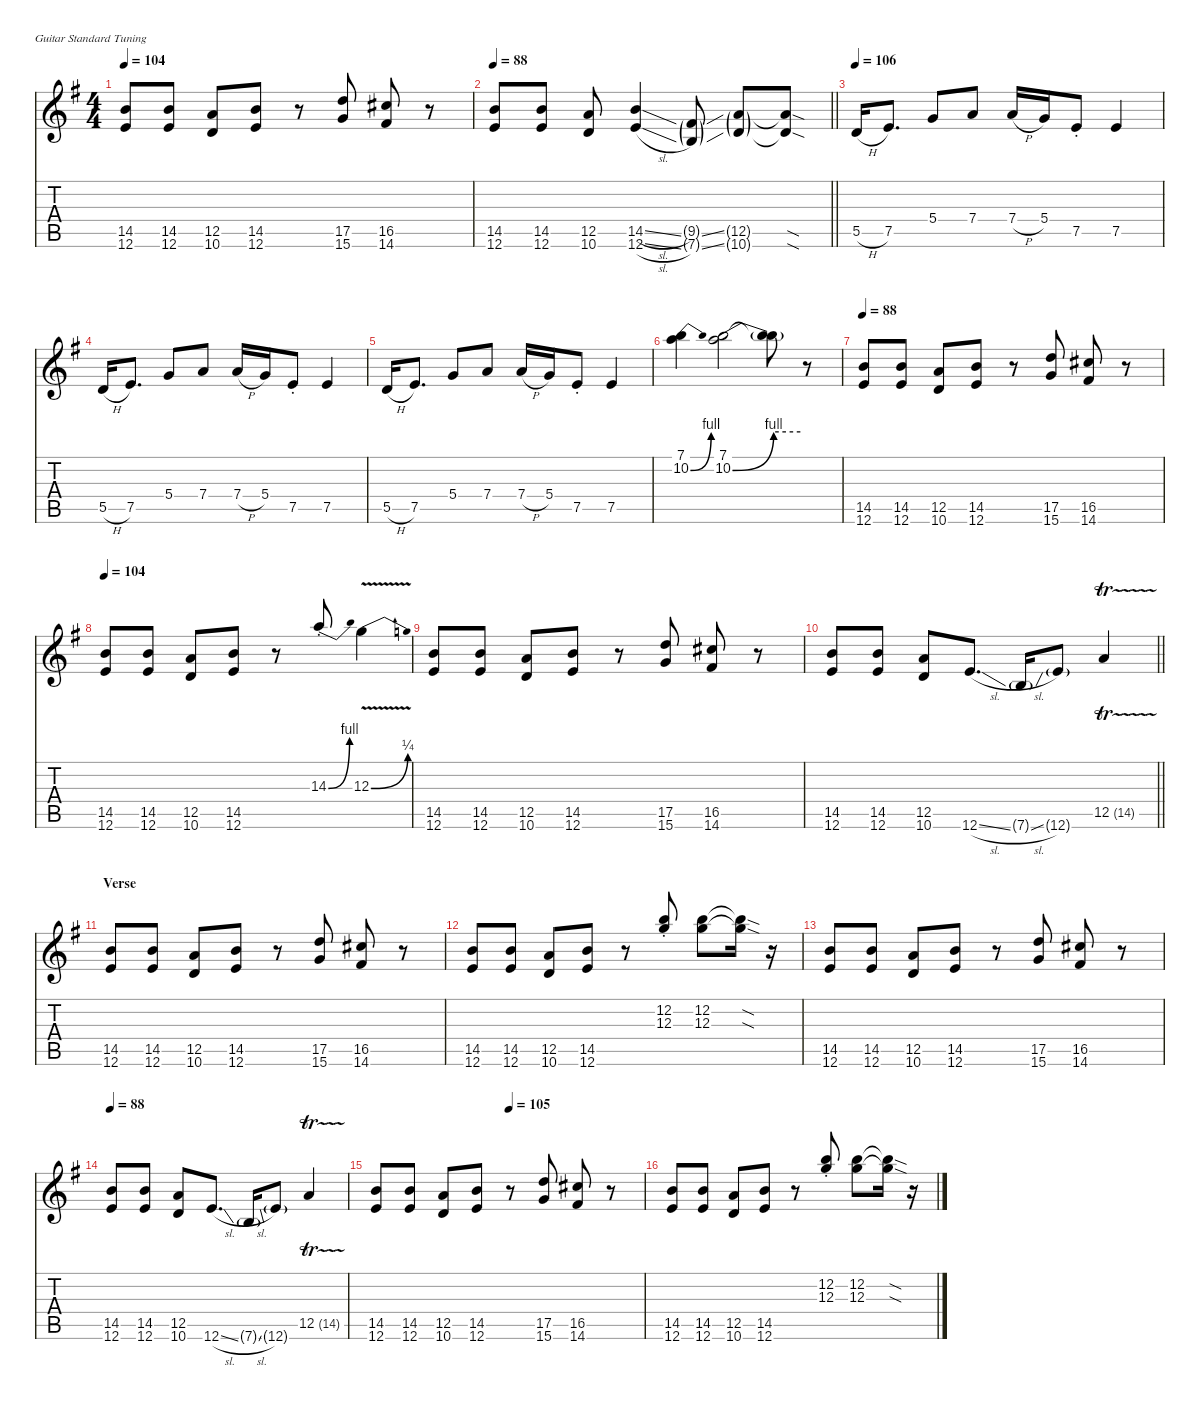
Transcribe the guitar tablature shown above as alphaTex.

\defaultSystemsLayout 4
\hideDynamics
\bracketExtendMode nobrackets
\singleTrackTrackNamePolicy hidden
\multiTrackTrackNamePolicy hidden
\firstSystemTrackNameMode fullname
\firstSystemTrackNameOrientation horizontal
\otherSystemsTrackNameOrientation horizontal
\track ("Tony Left channel" "dist.guit.") {mute instrument distortionguitar}
\staff {score tabs}
\tuning (E4 B3 G3 D3 A2 E2)
\ts (4 4)
\tempo 104
\clef g2
\ks eminor
(14.5{acc forcenatural} 12.6{acc forcenatural}).8{dy f beam Up} (14.5{acc forcenatural} 12.6{acc forcenatural}).8{beam Up} (12.5{acc forcenatural} 10.6{acc forcenatural}).8{beam Up} (14.5{acc forcenatural} 12.6{acc forcenatural}).8{beam Up} r.8{beam Up} (17.5{acc forcenatural} 15.6{acc forcenatural}).8{beam Up} (16.5{acc #} 14.6{acc #}).8{beam Up} r.8{beam Up} |
\tempo 88
\barLineRight lightlight
(14.5{acc forcenatural} 12.6{acc forcenatural}).8{beam Up} (14.5{acc forcenatural} 12.6{acc forcenatural}).8{beam Up} (12.5{acc forcenatural} 10.6{acc forcenatural}).8{beam Up} (14.5{sl acc forcenatural} 12.6{sl acc forcenatural}).4{beam Up} (9.5{ss g acc #} 7.6{ss g acc forcenatural}).8{dy mf beam Up} (12.5{g acc forcenatural} 10.6{g acc forcenatural}).8{beam Up} (12.5{sod t acc forcenatural} 10.6{sod t acc forcenatural}).8{dy f beam Up} |
\section ("" "")
\tempo 106
5.5{h acc forcenatural}.16{beam Up} 7.5{acc forcenatural}.8{d beam Up} 5.4{acc forcenatural}.8{beam Up} 7.4{acc forcenatural}.8{beam Up} 7.4{h acc forcenatural}.16{beam Up} 5.4{acc forcenatural}.16{beam Up} 7.5{st acc forcenatural}.8{beam Up} 7.5{acc forcenatural}.4{beam Up} |
5.5{h acc forcenatural}.16{beam Up} 7.5{acc forcenatural}.8{d beam Up} 5.4{acc forcenatural}.8{beam Up} 7.4{acc forcenatural}.8{beam Up} 7.4{h acc forcenatural}.16{beam Up} 5.4{acc forcenatural}.16{beam Up} 7.5{st acc forcenatural}.8{beam Up} 7.5{acc forcenatural}.4{beam Up} |
5.5{h acc forcenatural}.16{beam Up} 7.5{acc forcenatural}.8{d beam Up} 5.4{acc forcenatural}.8{beam Up} 7.4{acc forcenatural}.8{beam Up} 7.4{h acc forcenatural}.16{beam Up} 5.4{acc forcenatural}.16{beam Up} 7.5{st acc forcenatural}.8{beam Up} 7.5{acc forcenatural}.4{beam Up} |
(7.1{acc forcenatural} 10.2{be (bend 0 0 17.0000004 4) acc forcenatural}).4{beam Down} (7.1{acc forcenatural} 10.2{be (bend 0 0 60 4) acc forcenatural}).2{beam Down} (7.1{t acc forcenatural} 10.2{be (hold 0 4 60 4) t}).8{beam Down} r.8{beam Down} |
\tempo 88
(14.5{acc forcenatural} 12.6{acc forcenatural}).8{beam Up} (14.5{acc forcenatural} 12.6{acc forcenatural}).8{beam Up} (12.5{acc forcenatural} 10.6{acc forcenatural}).8{beam Up} (14.5{acc forcenatural} 12.6{acc forcenatural}).8{beam Up} r.8{beam Up} (17.5{acc forcenatural} 15.6{acc forcenatural}).8{beam Up} (16.5{acc #} 14.6{acc #}).8{beam Up} r.8{beam Up} |
\tempo 104
(14.5{acc forcenatural} 12.6{acc forcenatural}).8{beam Up} (14.5{acc forcenatural} 12.6{acc forcenatural}).8{beam Up} (12.5{acc forcenatural} 10.6{acc forcenatural}).8{beam Up} (14.5{acc forcenatural} 12.6{acc forcenatural}).8{beam Up} r.8{beam Up} 14.3{be (bend 0 0 15 4) st acc forcenatural}.8{beam Down} 12.3{be (bend 0 0 60 1) v acc forcenatural}.4{beam Down} |
(14.5{acc forcenatural} 12.6{acc forcenatural}).8{beam Up} (14.5{acc forcenatural} 12.6{acc forcenatural}).8{beam Up} (12.5{acc forcenatural} 10.6{acc forcenatural}).8{beam Up} (14.5{acc forcenatural} 12.6{acc forcenatural}).8{beam Up} r.8{beam Up} (17.5{acc forcenatural} 15.6{acc forcenatural}).8{beam Up} (16.5{acc #} 14.6{acc #}).8{beam Up} r.8{beam Up} |
\barLineRight lightlight
(14.5{acc forcenatural} 12.6{acc forcenatural}).8{beam Up} (14.5{acc forcenatural} 12.6{acc forcenatural}).8{beam Up} (12.5{acc forcenatural} 10.6{acc forcenatural}).8{beam Up} 12.6{sl acc forcenatural}.8{d beam Up} 7.6{sl g acc forcenatural}.16{dy mf beam Up} 12.6{g acc forcenatural}.8{beam Up} 12.5{tr (14 16) acc forcenatural}.4{dy f beam Up} |
\section ("" "Verse")
(14.5{acc forcenatural} 12.6{acc forcenatural}).8{beam Up} (14.5{acc forcenatural} 12.6{acc forcenatural}).8{beam Up} (12.5{acc forcenatural} 10.6{acc forcenatural}).8{beam Up} (14.5{acc forcenatural} 12.6{acc forcenatural}).8{beam Up} r.8{beam Up} (17.5{acc forcenatural} 15.6{acc forcenatural}).8{beam Up} (16.5{acc #} 14.6{acc #}).8{beam Up} r.8{beam Up} |
(14.5{acc forcenatural} 12.6{acc forcenatural}).8{beam Up} (14.5{acc forcenatural} 12.6{acc forcenatural}).8{beam Up} (12.5{acc forcenatural} 10.6{acc forcenatural}).8{beam Up} (14.5{acc forcenatural} 12.6{acc forcenatural}).8{beam Up} r.8{beam Up} (12.2{st acc forcenatural} 12.3{st acc forcenatural}).8{beam Down} (12.2{acc forcenatural} 12.3{acc forcenatural}).8{beam Down} (12.2{sod t acc forcenatural} 12.3{sod t acc forcenatural}).16{beam Down} r.16{beam Down} |
(14.5{acc forcenatural} 12.6{acc forcenatural}).8{beam Up} (14.5{acc forcenatural} 12.6{acc forcenatural}).8{beam Up} (12.5{acc forcenatural} 10.6{acc forcenatural}).8{beam Up} (14.5{acc forcenatural} 12.6{acc forcenatural}).8{beam Up} r.8{beam Up} (17.5{acc forcenatural} 15.6{acc forcenatural}).8{beam Up} (16.5{acc #} 14.6{acc #}).8{beam Up} r.8{beam Up} |
\tempo 88
(14.5{acc forcenatural} 12.6{acc forcenatural}).8{beam Up} (14.5{acc forcenatural} 12.6{acc forcenatural}).8{beam Up} (12.5{acc forcenatural} 10.6{acc forcenatural}).8{beam Up} 12.6{sl acc forcenatural}.8{d beam Up} 7.6{sl g acc forcenatural}.16{dy mf beam Up} 12.6{g acc forcenatural}.8{beam Up} 12.5{tr (14 16) acc forcenatural}.4{dy f beam Up} |
\tempo (105 0.5)
(14.5{acc forcenatural} 12.6{acc forcenatural}).8{beam Up} (14.5{acc forcenatural} 12.6{acc forcenatural}).8{beam Up} (12.5{acc forcenatural} 10.6{acc forcenatural}).8{beam Up} (14.5{acc forcenatural} 12.6{acc forcenatural}).8{beam Up} r.8{beam Up} (17.5{acc forcenatural} 15.6{acc forcenatural}).8{beam Up} (16.5{acc #} 14.6{acc #}).8{beam Up} r.8{beam Up} |
(14.5{acc forcenatural} 12.6{acc forcenatural}).8{beam Up} (14.5{acc forcenatural} 12.6{acc forcenatural}).8{beam Up} (12.5{acc forcenatural} 10.6{acc forcenatural}).8{beam Up} (14.5{acc forcenatural} 12.6{acc forcenatural}).8{beam Up} r.8{beam Up} (12.2{st acc forcenatural} 12.3{st acc forcenatural}).8{beam Down} (12.2{acc forcenatural} 12.3{acc forcenatural}).8{beam Down} (12.2{sod t acc forcenatural} 12.3{sod t acc forcenatural}).16{beam Down} r.16{beam Down}
